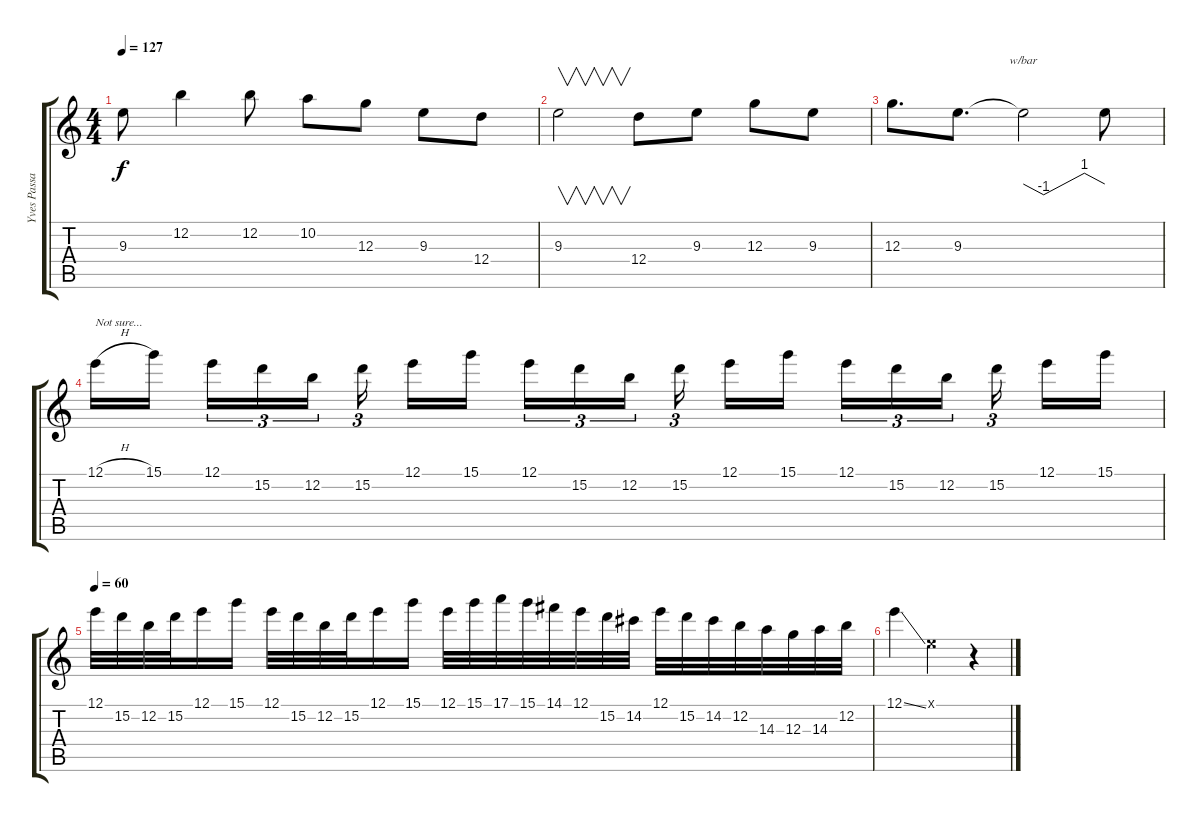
\track ("Yves Passarel (guitar)" "Yves Passa") {instrument distortionguitar}
\staff {score tabs}
\tuning (E4 B3 G3 D3 A2 E2) {hide}
\ts (4 4)
\tempo 127
\clef g2
\ks c
9.3{t}.8{dy f} 12.2.4 12.2.8 10.2.8 12.3.8 9.3.8 12.4.8 |
9.3.2{v} 12.4.8 9.3.8 12.3.8 9.3.8 |
12.3.8{d} 9.3.8{d} 9.3{t}.2{tbe (custom default 0 0 15 -4 45 4 60 0)} 9.3{t}.8 |
12.1{h}.16{txt "Not sure..."} 15.1.16{beam splitsecondary} 12.1.16{tu (3 2)} 15.2.16{tu (3 2)} 12.2.16{tu (3 2)} 15.2.16{tu (3 2) beam splitsecondary} 12.1.16 15.1.16{beam splitsecondary} 12.1.16{tu (3 2)} 15.2.16{tu (3 2)} 12.2.16{tu (3 2) beam splitsecondary} 15.2.16{tu (3 2) beam splitsecondary} 12.1.16 15.1.16{beam splitsecondary} 12.1.16{tu (3 2)} 15.2.16{tu (3 2)} 12.2.16{tu (3 2) beam splitsecondary} 15.2.16{tu (3 2) beam splitsecondary} 12.1.16 15.1.16 |
\tempo 60
12.1.32 15.2.32 12.2.32 15.2.32 12.1.16 15.1.16 12.1.32 15.2.32 12.2.32 15.2.32 12.1.16 15.1.16 12.1.32 15.1.32 17.1.32 15.1.32 14.1.32 12.1.32 15.2.32 14.2.32 12.1.32 15.2.32 14.2.32 12.2.32 14.3.32 12.3.32 14.3.32 12.2.32 |
12.1{ss}.4 0.1{x}.2 r.4
